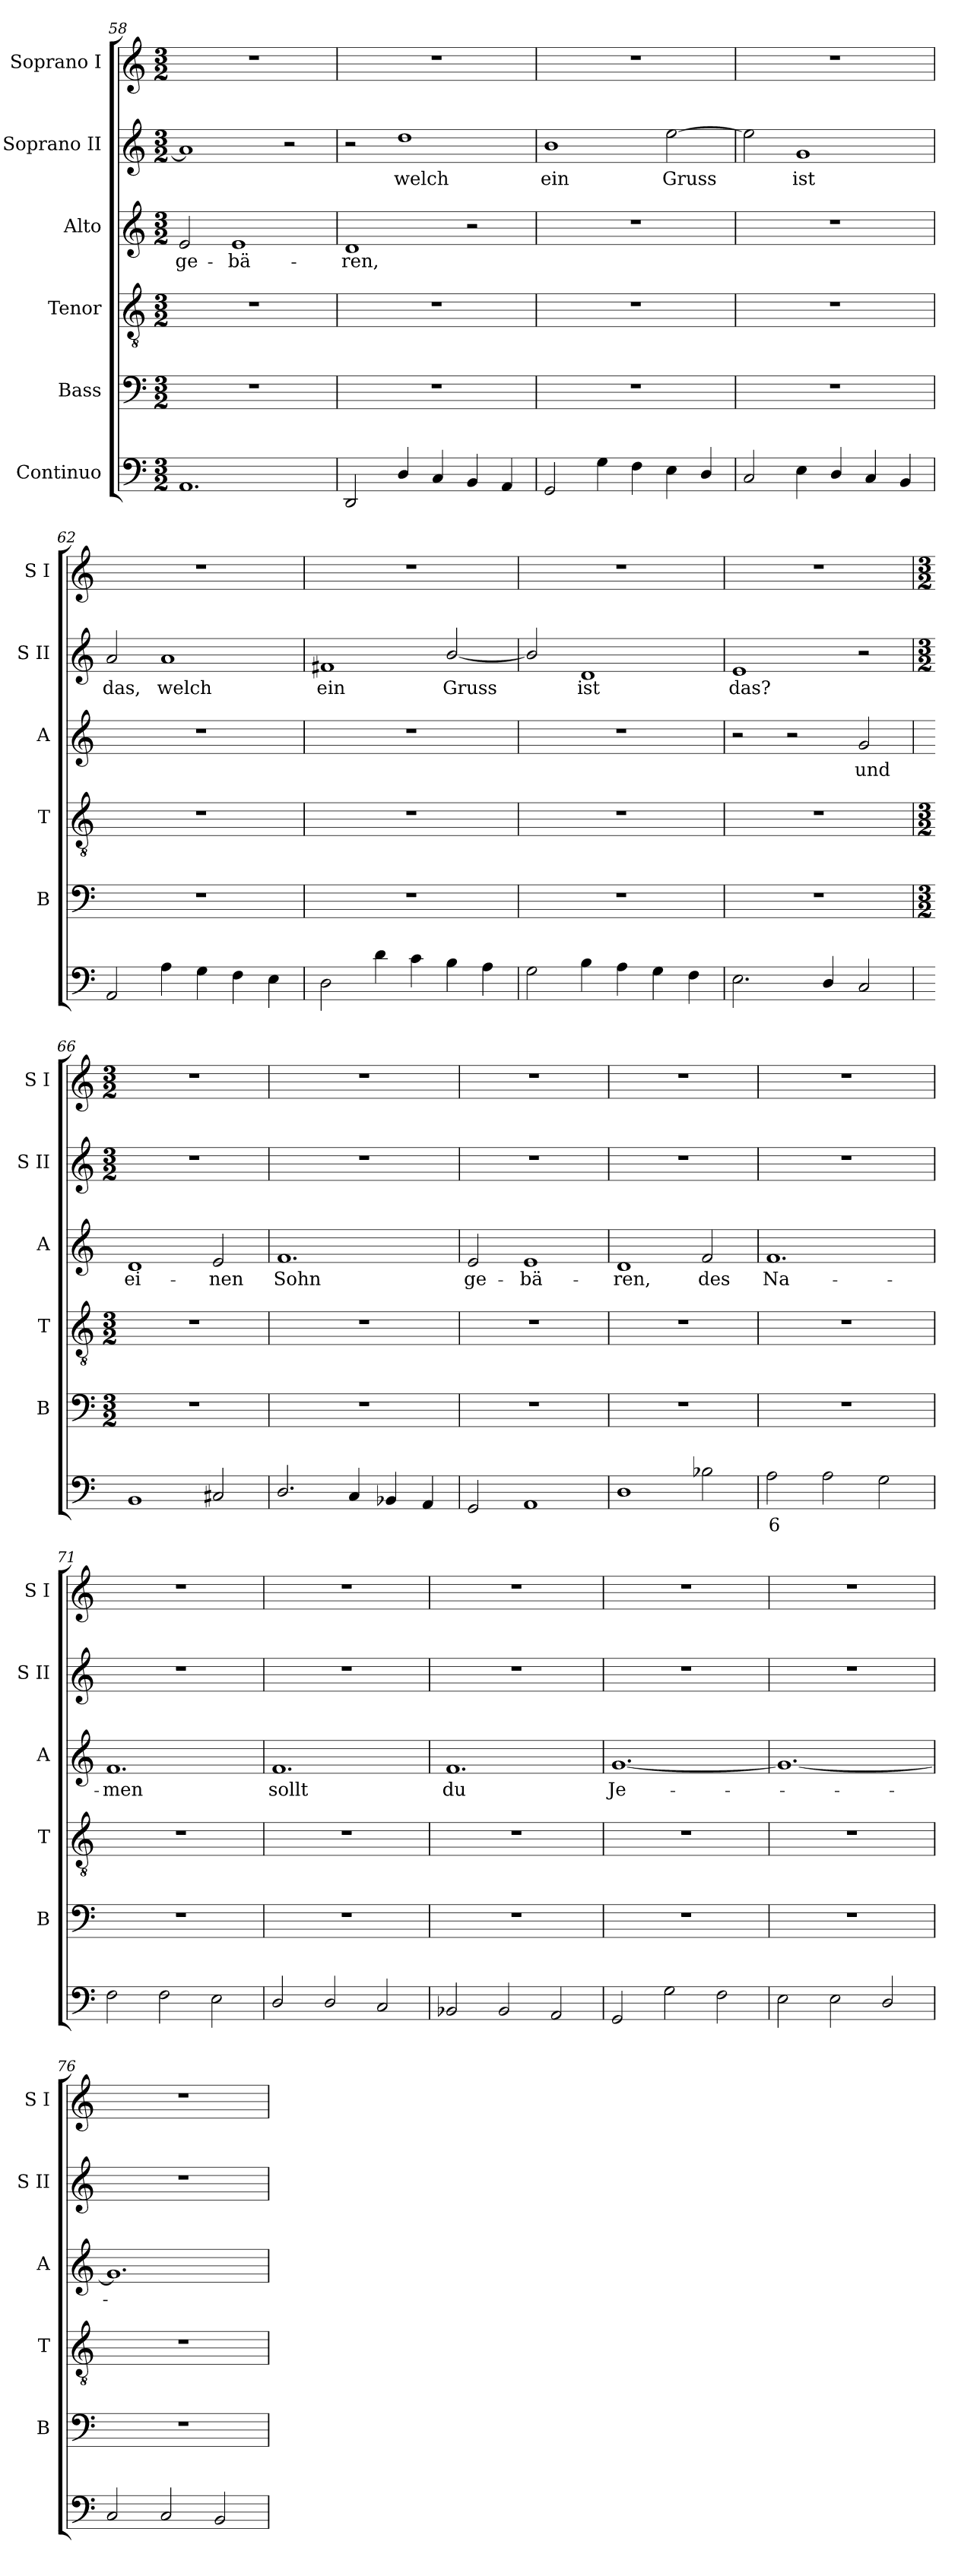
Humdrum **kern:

**kern	**text	**kern	**kern	**kern	**text	**kern	**text	**kern
*part6	*part6	*part5	*part4	*part3	*part3	*part2	*part2	*part1
*staff6	*staff6	*staff5	*staff4	*staff3	*staff3	*staff2	*staff2	*staff1
*I"Continuo	*	*I"Bass	*I"Tenor	*I"Alto	*	*I"Soprano II	*	*I"Soprano I
*	*	*I'B	*I'T	*I'A	*	*I'S II	*	*I'S I
!!LO:LB:g=z
*clefF4	*	*clefF4	*clefGv2	*clefG2	*	*clefG2	*	*clefG2
*k[]	*	*k[]	*k[]	*k[]	*	*k[]	*	*k[]
*C:	*	*C:	*C:	*C:	*	*C:	*	*C:
*M3/2	*	*M3/2	*M3/2	*M3/2	*	*M3/2	*	*M3/2
=58	=58	=58	=58	=58	=58	=58	=58	=58
!	!	!	!	!	!LO:LY:b	!	!	!
1.AA	.	1.r	1.r	2e	ge-	1a]	.	1.r
!	!	!	!	!	!LO:LY:b	!	!	!
.	.	.	.	1e	-bä-	.	.	.
.	.	.	.	.	.	2r	.	.
=59	=59	=59	=59	=59	=59	=59	=59	=59
!	!	!	!	!	!LO:LY:b	!	!	!
2DD	.	1.r	1.r	1d	-ren,	2r	.	1.r
!	!	!	!	!	!	!	!LO:LY:b	!
4D/	.	.	.	.	.	1dd	welch	.
4C	.	.	.	.	.	.	.	.
4BB	.	.	.	2r	.	.	.	.
4AA	.	.	.	.	.	.	.	.
=60	=60	=60	=60	=60	=60	=60	=60	=60
!	!	!	!	!LO:N:vis=1	!	!	!LO:LY:b	!
2GG	.	1.r	1.r	1.r	.	1b	ein	1.r
4G	.	.	.	.	.	.	.	.
4F	.	.	.	.	.	.	.	.
!	!	!	!	!	!	!	!LO:LY:b	!
4E	.	.	.	.	.	[2ee	Gruss	.
4D/	.	.	.	.	.	.	.	.
=61	=61	=61	=61	=61	=61	=61	=61	=61
!	!	!	!	!LO:N:vis=1	!	!	!	!
2C	.	1.r	1.r	1.r	.	2ee]	.	1.r
!	!	!	!	!	!	!	!LO:LY:b	!
4E	.	.	.	.	.	1g	ist	.
4D/	.	.	.	.	.	.	.	.
4C	.	.	.	.	.	.	.	.
4BB	.	.	.	.	.	.	.	.
=62	=62	=62	=62	=62	=62	=62	=62	=62
!	!	!	!	!LO:N:vis=1	!	!	!LO:LY:b	!
2AA	.	1.r	1.r	1.r	.	2a	das,	1.r
!	!	!	!	!	!	!	!LO:LY:b	!
4A	.	.	.	.	.	1a	welch	.
4G	.	.	.	.	.	.	.	.
4F	.	.	.	.	.	.	.	.
4E	.	.	.	.	.	.	.	.
=63	=63	=63	=63	=63	=63	=63	=63	=63
!	!	!	!	!LO:N:vis=1	!	!	!LO:LY:b	!
2D	.	1.r	1.r	1.r	.	1f#X	ein	1.r
4d	.	.	.	.	.	.	.	.
4c	.	.	.	.	.	.	.	.
!	!	!	!	!	!	!	!LO:LY:b	!
4B	.	.	.	.	.	[2b/	Gruss	.
4A	.	.	.	.	.	.	.	.
=64	=64	=64	=64	=64	=64	=64	=64	=64
!	!	!	!	!LO:N:vis=1	!	!	!	!
2G	.	1.r	1.r	1.r	.	2b/]	.	1.r
!	!	!	!	!	!	!	!LO:LY:b	!
4B	.	.	.	.	.	1d	ist	.
4A	.	.	.	.	.	.	.	.
4G	.	.	.	.	.	.	.	.
4F	.	.	.	.	.	.	.	.
=65	=65	=65	=65	=65	=65	=65	=65	=65
!	!	!	!	!	!	!	!LO:LY:b	!
2.E	.	1.r	1.r	2r	.	1e	das?	1.r
.	.	.	.	2r	.	.	.	.
4D/	.	.	.	.	.	.	.	.
!	!	!	!	!	!LO:LY:b	!	!	!
2C	.	.	.	2g	und	2r	.	.
!!LO:LB:g=z
=66	=66	=66	=66	=66	=66	=66	=66	=66
*	*	*M3/2	*M3/2	*	*	*M3/2	*	*M3/2
!	!	!	!	!	!LO:LY:b	!	!	!
1BB	.	1.r	1.r	1d	ei-	1.r	.	1.r
!	!	!	!	!	!LO:LY:b	!	!	!
2C#X	.	.	.	2e	-nen	.	.	.
=67	=67	=67	=67	=67	=67	=67	=67	=67
!	!	!	!	!	!LO:LY:b	!	!	!
2.D/	.	1.r	1.r	1.f	Sohn	1.r	.	1.r
4C	.	.	.	.	.	.	.	.
4BB-X	.	.	.	.	.	.	.	.
4AA	.	.	.	.	.	.	.	.
=68	=68	=68	=68	=68	=68	=68	=68	=68
!	!	!	!	!	!LO:LY:b	!	!	!
2GG	.	1.r	1.r	2e	ge-	1.r	.	1.r
!	!	!	!	!	!LO:LY:b	!	!	!
1AA	.	.	.	1e	-bä-	.	.	.
=69	=69	=69	=69	=69	=69	=69	=69	=69
!	!	!	!	!	!LO:LY:b	!	!	!
1D	.	1.r	1.r	1d	-ren,	1.r	.	1.r
!	!	!	!	!	!LO:LY:b	!	!	!
2B-X	.	.	.	2f	des	.	.	.
=70	=70	=70	=70	=70	=70	=70	=70	=70
!	!LO:LY:b	!	!	!	!LO:LY:b	!	!	!
2A	6	1.r	1.r	1.f	Na-	1.r	.	1.r
2A	.	.	.	.	.	.	.	.
2G	.	.	.	.	.	.	.	.
=71	=71	=71	=71	=71	=71	=71	=71	=71
!	!	!	!	!	!LO:LY:b	!	!	!
2F	.	1.r	1.r	1.f	-men	1.r	.	1.r
2F	.	.	.	.	.	.	.	.
2E	.	.	.	.	.	.	.	.
=72	=72	=72	=72	=72	=72	=72	=72	=72
!	!	!	!	!	!LO:LY:b	!	!	!
2D/	.	1.r	1.r	1.f	sollt	1.r	.	1.r
2D/	.	.	.	.	.	.	.	.
2C	.	.	.	.	.	.	.	.
=73	=73	=73	=73	=73	=73	=73	=73	=73
!	!	!	!	!	!LO:LY:b	!	!	!
2BB-X	.	1.r	1.r	1.f	du	1.r	.	1.r
2BB-	.	.	.	.	.	.	.	.
2AA	.	.	.	.	.	.	.	.
=74	=74	=74	=74	=74	=74	=74	=74	=74
!	!	!	!	!	!LO:LY:b	!	!	!
2GG	.	1.r	1.r	[1.g	Je-	1.r	.	1.r
2G	.	.	.	.	.	.	.	.
2F	.	.	.	.	.	.	.	.
=75	=75	=75	=75	=75	=75	=75	=75	=75
2E	.	1.r	1.r	1.g_	.	1.r	.	1.r
2E	.	.	.	.	.	.	.	.
2D/	.	.	.	.	.	.	.	.
=76	=76	=76	=76	=76	=76	=76	=76	=76
2C	.	1.r	1.r	1.g]	.	1.r	.	1.r
2C	.	.	.	.	.	.	.	.
2BB	.	.	.	.	.	.	.	.
=	=	=	=	=	=	=	=	=
*-	*-	*-	*-	*-	*-	*-	*-	*-
